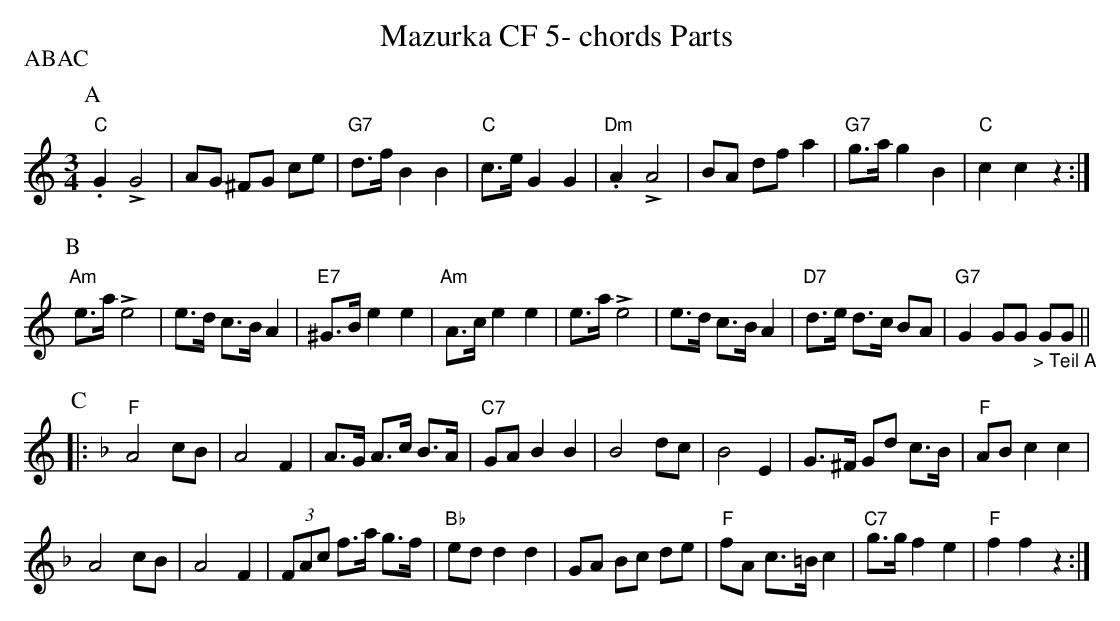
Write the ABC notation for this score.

X:1
T:Mazurka CF 5- chords Parts
P:ABAC
M:3/4
L:1/8
K:Cmaj%%MIDI gchordon
[P:A] "C".G2!>!G4 | AG ^FG ce | "G7"d>f B2B2 | "C"c>e G2G2 | "Dm".A2!>!A4 | BA df a2 | "G7"g>a g2B2 | "C"c2c2z2 :|
[P:B] "Am"e>a !>!e4 | e>d c>B A2 | "E7"^G>B e2e2 | "Am"A>c e2e2 | e>a !>!e4 | e>d c>B A2 | "D7"d>e d>c BA | "G7"G2GG "_> Teil A"GG ||
[P:C] |: [K:Fmaj] "F"A4cB | A4F2 | A>G A>c B>A | "C7"GA B2B2 | B4 dc | B4E2 | G>^F Gd c>B | "F"AB c2c2 |
A4 cB | A4F2 | (3FAc f>a g>f | "Bb"edd2d2 | GA Bc de | "F"fA c>=B c2 | "C7"g>g f2e2 | "F"f2f2z2 :|
